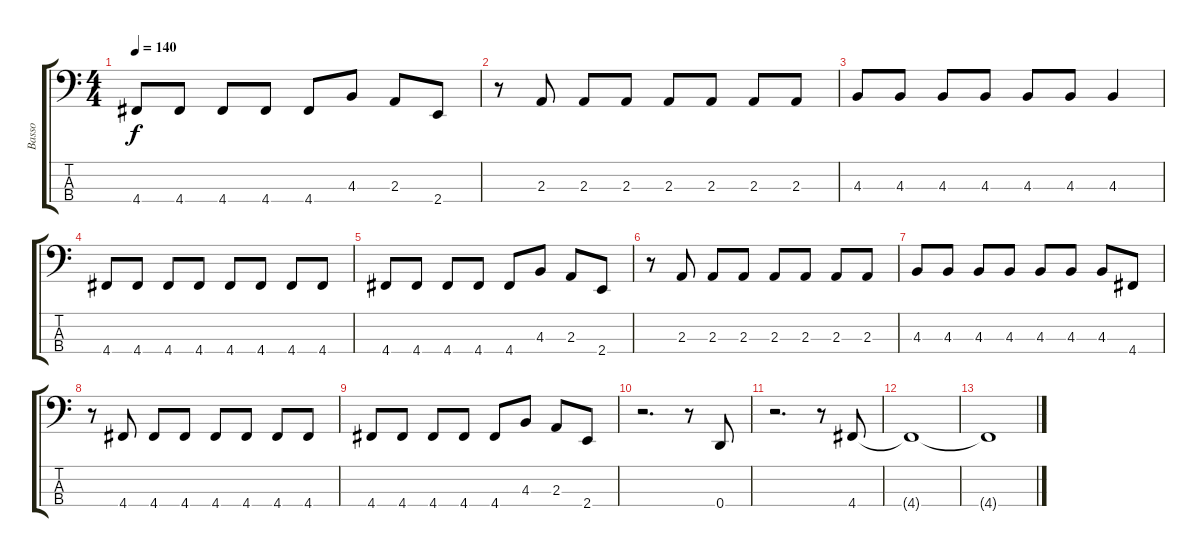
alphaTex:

\track ("Basso" "Basso") {instrument electricbassfinger}
\staff {score tabs}
\tuning (F2 C2 G1 D1) {hide}
\ts (4 4)
\tempo 140
\clef f4
\ks c
4.4.8{dy f} 4.4.8 4.4.8 4.4.8 4.4.8 4.3.8 2.3.8 2.4.8 |
r.8 2.3.8 2.3.8 2.3.8 2.3.8 2.3.8 2.3.8 2.3.8 |
4.3.8 4.3.8 4.3.8 4.3.8 4.3.8 4.3.8 4.3.4 |
4.4.8 4.4.8 4.4.8 4.4.8 4.4.8 4.4.8 4.4.8 4.4.8 |
4.4.8 4.4.8 4.4.8 4.4.8 4.4.8 4.3.8 2.3.8 2.4.8 |
r.8 2.3.8 2.3.8 2.3.8 2.3.8 2.3.8 2.3.8 2.3.8 |
4.3.8 4.3.8 4.3.8 4.3.8 4.3.8 4.3.8 4.3.8 4.4.8 |
r.8 4.4.8 4.4.8 4.4.8 4.4.8 4.4.8 4.4.8 4.4.8 |
4.4.8 4.4.8 4.4.8 4.4.8 4.4.8 4.3.8 2.3.8 2.4.8 |
r.2{d} r.8 0.4.8 |
r.2{d} r.8 4.4.8 |
4.4{t}.1 |
4.4{t}.1
